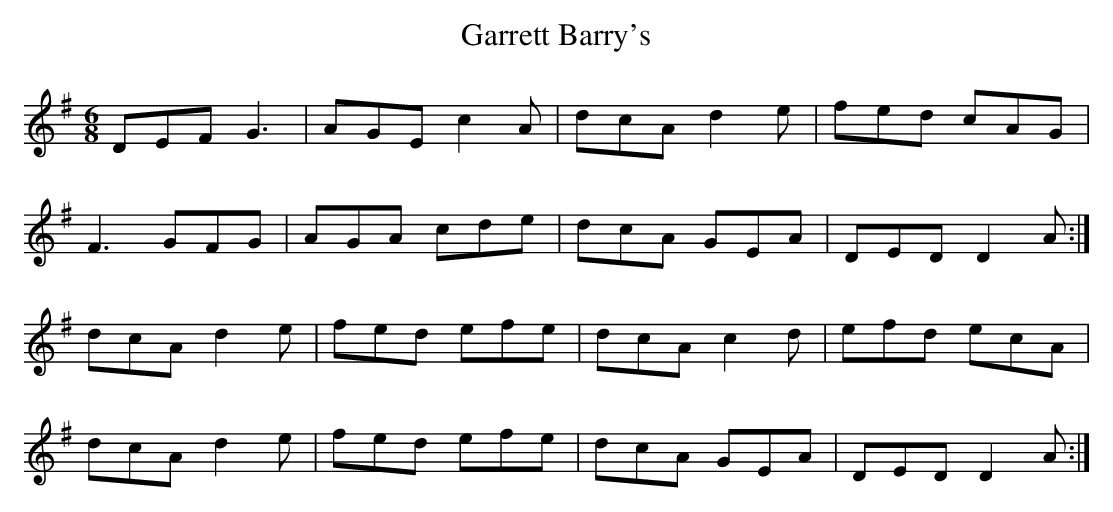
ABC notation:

X:1
T: Garrett Barry's
M: 6/8
L: 1/8
K: Dmix
DEF G3|AGE c2A|dcA d2e|fed cAG|
F3 GFG|AGA cde|dcA GEA|DED D2 A:|
dcA d2e|fed efe|dcA c2d|efd ecA|
dcA d2e|fed efe|dcA GEA|DED D2 A:|
